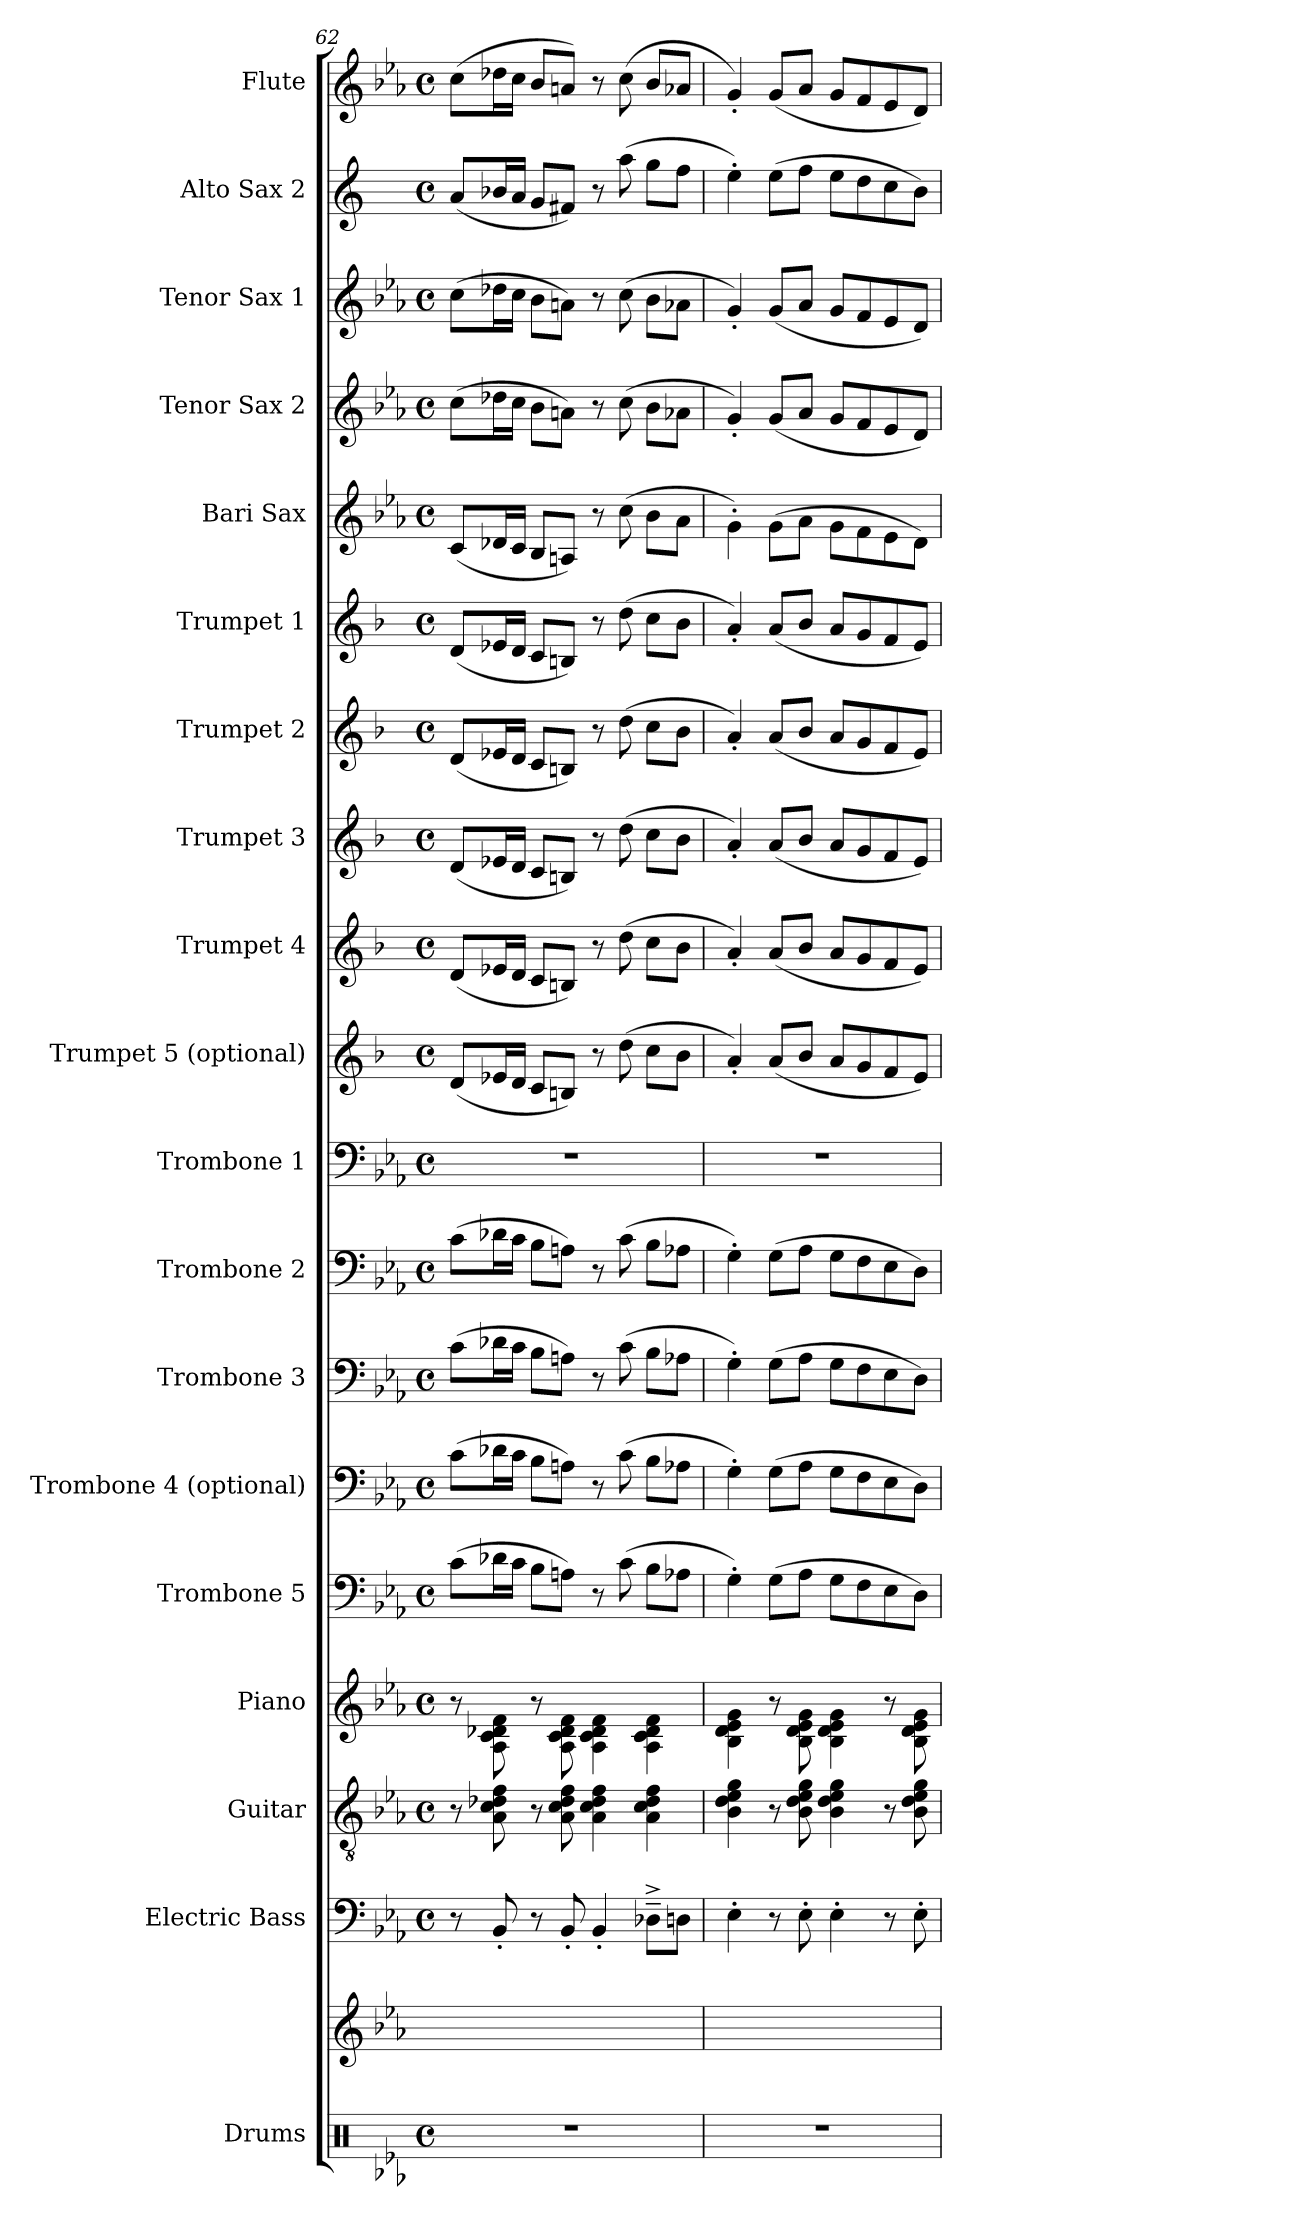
**kern	**kern	**kern	**kern	**kern	**kern	**kern	**kern	**kern	**kern	**kern	**kern	**kern	**kern	**kern	**kern	**kern	**kern	**kern	**kern
*part20	*part19	*part18	*part17	*part16	*part15	*part14	*part13	*part12	*part11	*part10	*part9	*part8	*part7	*part6	*part5	*part4	*part3	*part2	*part1
*staff20	*staff19	*staff18	*staff17	*staff16	*staff15	*staff14	*staff13	*staff12	*staff11	*staff10	*staff9	*staff8	*staff7	*staff6	*staff5	*staff4	*staff3	*staff2	*staff1
*I"Drums	*	*I"Electric Bass	*I"Guitar	*I"Piano	*I"Trombone 5	*I"Trombone 4 (optional)	*I"Trombone 3	*I"Trombone 2	*I"Trombone 1	*I"Trumpet 5 (optional)	*I"Trumpet 4	*I"Trumpet 3	*I"Trumpet 2	*I"Trumpet 1	*I"Bari Sax	*I"Tenor Sax 2	*I"Tenor Sax 1	*I"Alto Sax 2	*I"Flute
*	*	*	*	*I'Pno	*I'Trb	*I'Trb	*I'Trb	*I'Trb	*I'Trb	*I'Tpt	*I'Tpt	*I'Tpt	*I'Tpt	*I'Tpt	*	*I'T Sax	*I'T Sax	*I'A Sax	*I'Fl
*clefX	*clefG2	*clefF4	*clefGv2	*clefG2	*clefF4	*clefF4	*clefF4	*clefF4	*clefF4	*clefG2	*clefG2	*clefG2	*clefG2	*clefG2	*clefG2	*clefG2	*clefG2	*clefG2	*clefG2
*	*	*ITrd7c12	*	*	*	*	*	*	*	*ITrd1c2	*ITrd1c2	*ITrd1c2	*ITrd1c2	*ITrd1c2	*ITrd12c21	*ITrd8c14	*ITrd8c14	*ITrd5c9	*
*k[b-e-a-]	*k[b-e-a-]	*k[b-e-a-]	*k[b-e-a-]	*k[b-e-a-]	*k[b-e-a-]	*k[b-e-a-]	*k[b-e-a-]	*k[b-e-a-]	*k[b-e-a-]	*k[b-e-a-]	*k[b-e-a-]	*k[b-e-a-]	*k[b-e-a-]	*k[b-e-a-]	*k[b-e-a-]	*k[b-e-a-]	*k[b-e-a-]	*k[b-e-a-]	*k[b-e-a-]
*E-:	*E-:	*E-:	*E-:	*E-:	*E-:	*E-:	*E-:	*E-:	*E-:	*E-:	*E-:	*E-:	*E-:	*E-:	*E-:	*E-:	*E-:	*E-:	*E-:
*M4/4	*	*M4/4	*M4/4	*M4/4	*M4/4	*M4/4	*M4/4	*M4/4	*M4/4	*M4/4	*M4/4	*M4/4	*M4/4	*M4/4	*M4/4	*M4/4	*M4/4	*M4/4	*M4/4
*met(c)	*	*met(c)	*met(c)	*met(c)	*met(c)	*met(c)	*met(c)	*met(c)	*met(c)	*met(c)	*met(c)	*met(c)	*met(c)	*met(c)	*met(c)	*met(c)	*met(c)	*met(c)	*met(c)
=62	=62	=62	=62	=62	=62	=62	=62	=62	=62	=62	=62	=62	=62	=62	=62	=62	=62	=62	=62
1r	1ryy	8r	8r	8r	(>8c\L	(>8c\L	(>8c\L	(>8c\L	1r	(<8c/L	(<8c/L	(<8c/L	(<8c/L	(<8c/L	(<8C/L	(>8c\L	(>8c\L	(<8c/L	(>8cc\L
.	.	8BBB-'</	8A-\ 8c\ 8d-\ 8f\	8A-\ 8c\ 8d-\ 8f\	16d-X\L	16d-X\L	16d-X\L	16d-X\L	.	16d-X/L	16d-X/L	16d-X/L	16d-X/L	16d-X/L	16D-X/L	16d-X\L	16d-X\L	16d-X/L	16dd-X\L
.	.	.	.	.	16c\JJ	16c\JJ	16c\JJ	16c\JJ	.	16c/JJ	16c/JJ	16c/JJ	16c/JJ	16c/JJ	16C/JJ	16c\JJ	16c\JJ	16c/JJ	16cc\JJ
.	.	8r	8r	8r	8B-\L	8B-\L	8B-\L	8B-\L	.	8B-/L	8B-/L	8B-/L	8B-/L	8B-/L	8BB-/L	8B-\L	8B-\L	8B-/L	8b-/L
.	.	8BBB-'</	8A-\ 8c\ 8d-\ 8f\	8A-\ 8c\ 8d-\ 8f\	8An\J)	8An\J)	8An\J)	8An\J)	.	8An/J)	8An/J)	8An/J)	8An/J)	8An/J)	8AAn/J)	8An\J)	8An\J)	8An/J)	8an/J)
.	.	4BBB-'</	4A-\ 4c\ 4d-\ 4f\	4A-\ 4c\ 4d-\ 4f\	8r	8r	8r	8r	.	8r	8r	8r	8r	8r	8r	8r	8r	8r	8r
.	.	.	.	.	(>8c\	(>8c\	(>8c\	(>8c\	.	(>8cc\	(>8cc\	(>8cc\	(>8cc\	(>8cc\	(>8c\	(>8c\	(>8c\	(>8cc\	(>8cc\
.	.	8DD-X^>~>\L	4A-\ 4c\ 4d-\ 4f\	4A-\ 4c\ 4d-\ 4f\	8B-\L	8B-\L	8B-\L	8B-\L	.	8b-\L	8b-\L	8b-\L	8b-\L	8b-\L	8B-\L	8B-\L	8B-\L	8b-\L	8b-/L
.	.	8DDn\J	.	.	8A-X\J	8A-X\J	8A-X\J	8A-X\J	.	8a-\J	8a-\J	8a-\J	8a-\J	8a-\J	8A-\J	8A-X\J	8A-X\J	8a-\J	8a-X/J
=63	=63	=63	=63	=63	=63	=63	=63	=63	=63	=63	=63	=63	=63	=63	=63	=63	=63	=63	=63
1r	1ryy	4EE-'>\	4B-\ 4d\ 4e-\ 4g\	4B-\ 4d\ 4e-\ 4g\	4G'>\)	4G'>\)	4G'>\)	4G'>\)	1r	4g'</)	4g'</)	4g'</)	4g'</)	4g'</)	4G'>\)	4G'</)	4G'</)	4g'>\)	4g'</)
.	.	8r	8r	8r	(>8G\L	(>8G\L	(>8G\L	(>8G\L	.	(<8g/L	(<8g/L	(<8g/L	(<8g/L	(<8g/L	(>8G\L	(<8G/L	(<8G/L	(>8g\L	(<8g/L
.	.	8EE-'>\	8B-\ 8d\ 8e-\ 8g\	8B-\ 8d\ 8e-\ 8g\	8A-\J	8A-\J	8A-\J	8A-\J	.	8a-/J	8a-/J	8a-/J	8a-/J	8a-/J	8A-\J	8A-/J	8A-/J	8a-\J	8a-/J
.	.	4EE-'>\	4B-\ 4d\ 4e-\ 4g\	4B-\ 4d\ 4e-\ 4g\	8G\L	8G\L	8G\L	8G\L	.	8g/L	8g/L	8g/L	8g/L	8g/L	8G\L	8G/L	8G/L	8g\L	8g/L
.	.	.	.	.	8F\	8F\	8F\	8F\	.	8f/	8f/	8f/	8f/	8f/	8F\	8F/	8F/	8f\	8f/
.	.	8r	8r	8r	8E-\	8E-\	8E-\	8E-\	.	8e-/	8e-/	8e-/	8e-/	8e-/	8E-\	8E-/	8E-/	8e-\	8e-/
.	.	8EE-'>\	8B-\ 8d\ 8e-\ 8g\	8B-\ 8d\ 8e-\ 8g\	8D\J)	8D\J)	8D\J)	8D\J)	.	8d/J)	8d/J)	8d/J)	8d/J)	8d/J)	8D\J)	8D/J)	8D/J)	8d\J)	8d/J)
=	=	=	=	=	=	=	=	=	=	=	=	=	=	=	=	=	=	=	=
*-	*-	*-	*-	*-	*-	*-	*-	*-	*-	*-	*-	*-	*-	*-	*-	*-	*-	*-	*-
